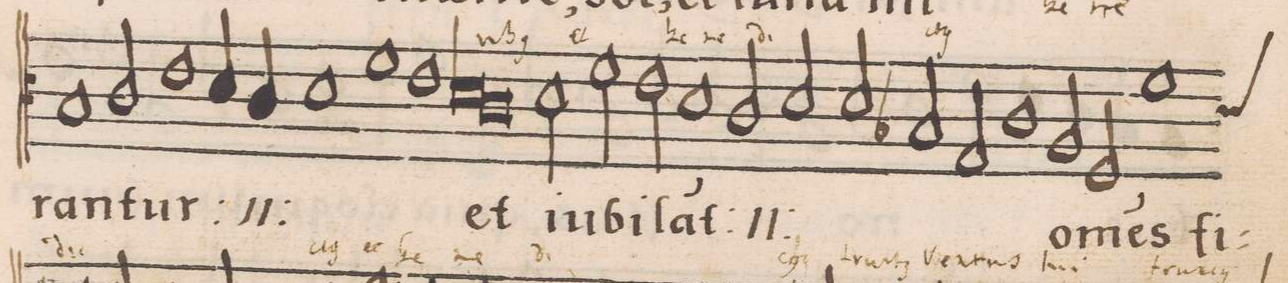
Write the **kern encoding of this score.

**kern	**text	**text
*I"CANTVS	*	*
*clefC3	*	*
*k[]	*	*
*met(C|)	*	*
*M2/1	*	*
1B	-ran-	-di-
=40-	=40-	=40-
2c/	-tur	.
1e	.	.
*	*ij	*
4d/	mi-	.
4c/	.	.
=41-	=41-	=41-
1d	-ran-	-ct(us)
1f	.	et
=42-	=42-	=42-
1e	-tur	be-
*lig	*Xij	*
1d	et	-ne-
=43-	=43-	=43-
1c	.	.
*Xlig	*	*
2d\	iu-	-di-
2f\	-bi-	.
=44-	=44-	=44-
2e\	.	.
1d	-la(n)t	.
*	*ij	*
2c/	iu-	.
=45-	=45-	=45-
2d/	.	-ct(us)
2d/	-bi-	fru-
2B-X/	.	-ct(us)
2G/	.	Ven-
=46-	=46-	=46-
1c	-la(n)t	-tris
*	*Xij	*
2A/	om-	tu-
2F/	-(n)es	-i
=47-	=47-	=47-
*custos:d	*	*
1f	fi-	fruct(us)-
*-	*-	*-
